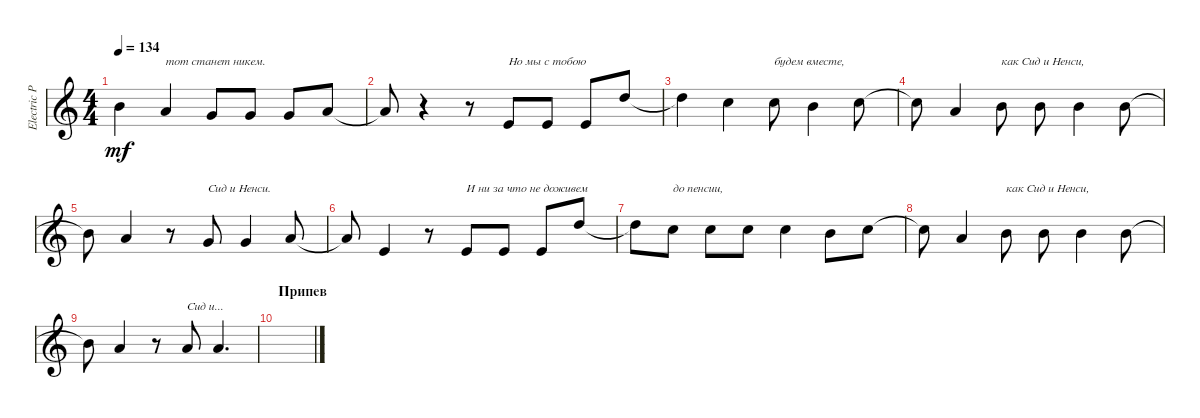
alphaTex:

\track ("Electric Piano" "Electric P") {instrument electricgrandpiano}
\staff {score}
\tuning (E4 B3 G3 D3 A2 E2 B1) {hide}
\ts (4 4)
\tempo 134
\clef g2
\ks c
7.1{t}.4{dy mf} 5.1.4{txt "тот станет никем."} 3.1.8 3.1.8 3.1.8 5.1.8 |
5.1{t}.8 r.4 r.8 0.1.8{txt "Но мы с тобою"} 0.1.8 0.1.8 10.1.8 |
10.1{t}.4 8.1.4 8.1.8{txt "будем вместе,"} 7.1.4 8.1.8 |
8.1{t}.8 5.1.4 7.1.8{txt "как Сид и Ненси,"} 7.1.8 7.1.4 7.1.8 |
7.1{t}.8 5.1.4 r.8 3.1.8{txt "Сид и Ненси."} 3.1.4 5.1.8 |
5.1{t}.8 0.1.4 r.8 0.1.8{txt "И ни за что не доживем"} 0.1.8 0.1.8 10.1.8 |
10.1{t}.8 8.1.8{txt "до пенсии,"} 8.1.8 8.1.8 8.1.4 7.1.8 8.1.8 |
8.1{t}.8 5.1.4 7.1.8{txt "как Сид и Ненси,"} 7.1.8 7.1.4 7.1.8 |
7.1{t}.8 5.1.4 r.8 5.1.8{txt "Сид и..."} 5.1.4{d} |
\section ("" "Припев")
